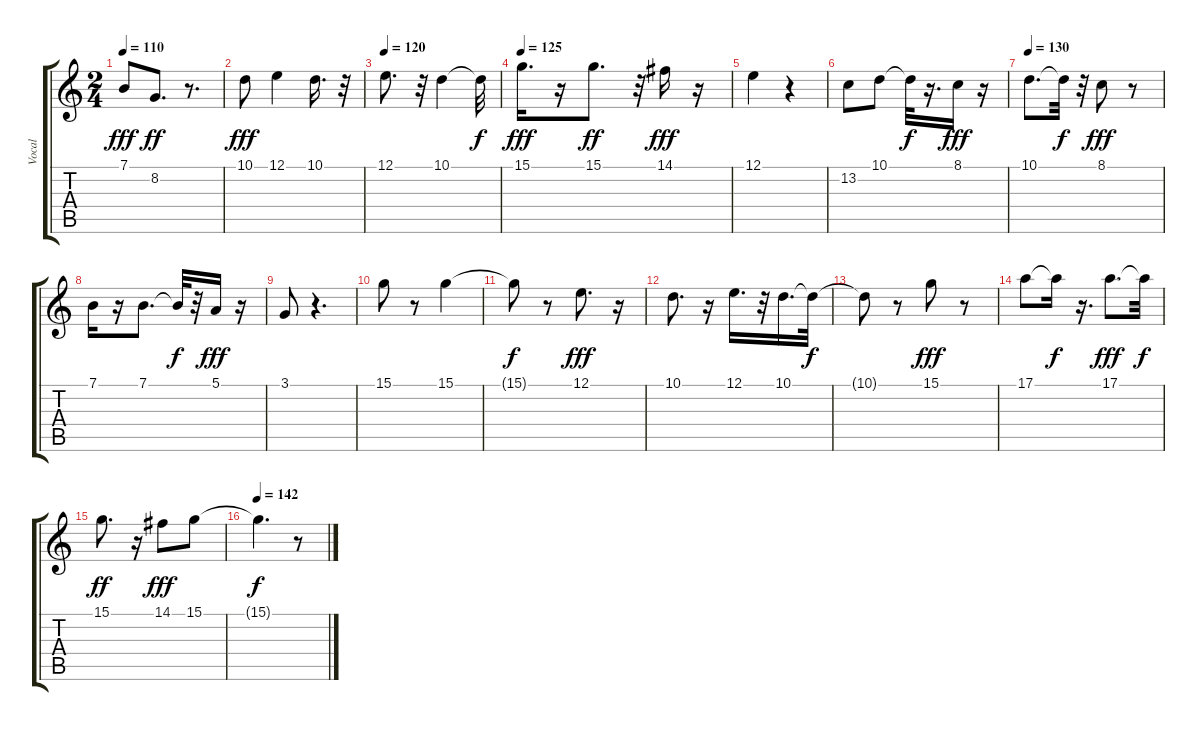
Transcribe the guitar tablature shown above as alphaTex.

\track ("Vocal" "Vocal") {instrument voiceoohs}
\staff {score tabs}
\tuning (E4 B3 G3 D3 A2 E2) {hide}
\ts (2 4)
\tempo 110
\clef g2
\ks c
7.1.8{dy fff} 8.2.8{d dy ff} r.8{d} |
10.1.8{dy fff} 12.1.4 10.1.16{d} r.32 |
\tempo 120
12.1.8{d} r.32 10.1.4 10.1{t}.32{dy f} |
\tempo 125
15.1.16{d dy fff} r.16 15.1.8{d dy ff} r.32 14.1.16{dy fff} r.16 |
12.1.4 r.4 |
13.2.8 10.1.8 10.1{t}.32{dy f} r.16{d} 8.1.16{dy fff} r.16 |
\tempo 130
10.1.8{d} 10.1{t}.32{dy f} r.32 8.1.8{dy fff} r.8 |
7.1.16 r.16 7.1.8{d} 7.1{t}.32{dy f} r.32 5.1.16{dy fff} r.16 |
3.1.8 r.4{d} |
15.1.8 r.8 15.1.4 |
15.1{t}.8{dy f} r.8 12.1.8{d dy fff} r.16 |
10.1.8{d} r.16 12.1.16{d} r.32 10.1.16{d} 10.1{t}.32{dy f} |
10.1{t}.8 r.8 15.1.8{dy fff} r.8 |
17.1.8 17.1{t}.16{dy f} r.16{d} 17.1.8{d dy fff} 17.1{t}.32{dy f} |
15.1.8{d dy ff} r.16 14.1.8{dy fff} 15.1.8 |
\tempo 142
15.1{t}.4{d dy f} r.8
